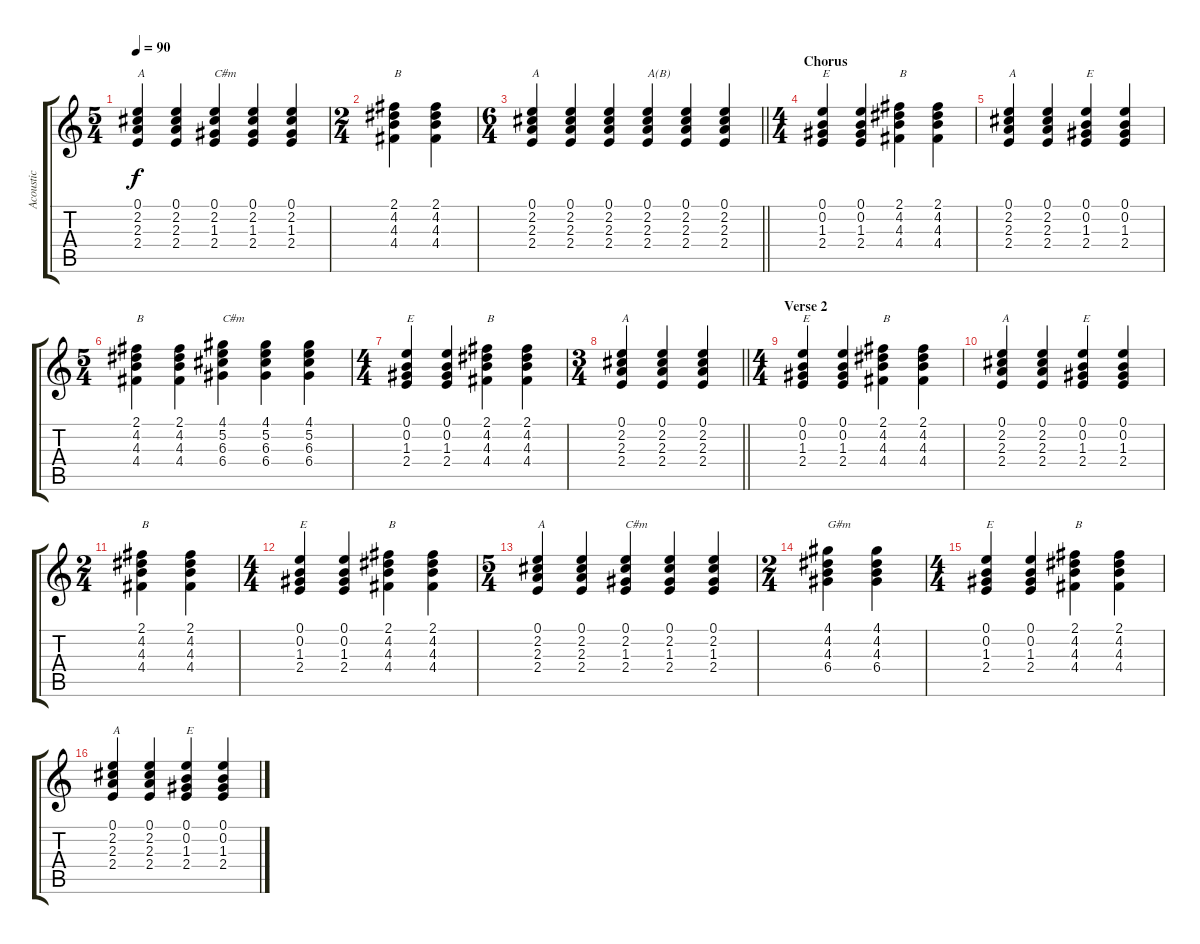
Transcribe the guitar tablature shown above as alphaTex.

\track ("Acoustic" "Acoustic") {instrument acousticguitarsteel}
\staff {score tabs}
\tuning (E4 B3 G3 D3 A2 E2) {hide}
\ts (5 4)
\tempo 90
\clef g2
\ks c
(0.1 2.2 2.3 2.4).4{txt "A" dy f} (0.1 2.2 2.3 2.4).4 (0.1 2.2 1.3 2.4).4{txt "C#m"} (0.1 2.2 1.3 2.4).4 (0.1 2.2 1.3 2.4).4 |
\ts (2 4)
(2.1 4.2 4.3 4.4).4{txt "B"} (2.1 4.2 4.3 4.4).4 |
\ts (6 4)
\barLineRight lightlight
(0.1 2.2 2.3 2.4).4{txt "A"} (0.1 2.2 2.3 2.4).4 (0.1 2.2 2.3 2.4).4 (0.1 2.2 2.3 2.4).4{txt "A(B)"} (0.1 2.2 2.3 2.4).4 (0.1 2.2 2.3 2.4).4 |
\ts (4 4)
\section ("" "Chorus")
(0.1 0.2 1.3 2.4).4{txt "E"} (0.1 0.2 1.3 2.4).4 (2.1 4.2 4.3 4.4).4{txt "B"} (2.1 4.2 4.3 4.4).4 |
(0.1 2.2 2.3 2.4).4{txt "A"} (0.1 2.2 2.3 2.4).4 (0.1 0.2 1.3 2.4).4{txt "E"} (0.1 0.2 1.3 2.4).4 |
\ts (5 4)
(2.1 4.2 4.3 4.4).4{txt "B"} (2.1 4.2 4.3 4.4).4 (4.1 5.2 6.3 6.4).4{txt "C#m"} (4.1 5.2 6.3 6.4).4 (4.1 5.2 6.3 6.4).4 |
\ts (4 4)
(0.1 0.2 1.3 2.4).4{txt "E"} (0.1 0.2 1.3 2.4).4 (2.1 4.2 4.3 4.4).4{txt "B"} (2.1 4.2 4.3 4.4).4 |
\ts (3 4)
\barLineRight lightlight
(0.1 2.2 2.3 2.4).4{txt "A"} (0.1 2.2 2.3 2.4).4 (0.1 2.2 2.3 2.4).4 |
\ts (4 4)
\section ("" "Verse 2")
(0.1 0.2 1.3 2.4).4{txt "E"} (0.1 0.2 1.3 2.4).4 (2.1 4.2 4.3 4.4).4{txt "B"} (2.1 4.2 4.3 4.4).4 |
(0.1 2.2 2.3 2.4).4{txt "A"} (0.1 2.2 2.3 2.4).4 (0.1 0.2 1.3 2.4).4{txt "E"} (0.1 0.2 1.3 2.4).4 |
\ts (2 4)
(2.1 4.2 4.3 4.4).4{txt "B"} (2.1 4.2 4.3 4.4).4 |
\ts (4 4)
(0.1 0.2 1.3 2.4).4{txt "E"} (0.1 0.2 1.3 2.4).4 (2.1 4.2 4.3 4.4).4{txt "B"} (2.1 4.2 4.3 4.4).4 |
\ts (5 4)
(0.1 2.2 2.3 2.4).4{txt "A"} (0.1 2.2 2.3 2.4).4 (0.1 2.2 1.3 2.4).4{txt "C#m"} (0.1 2.2 1.3 2.4).4 (0.1 2.2 1.3 2.4).4 |
\ts (2 4)
(4.1 4.2 4.3 6.4).4{txt "G#m"} (4.1 4.2 4.3 6.4).4 |
\ts (4 4)
(0.1 0.2 1.3 2.4).4{txt "E"} (0.1 0.2 1.3 2.4).4 (2.1 4.2 4.3 4.4).4{txt "B"} (2.1 4.2 4.3 4.4).4 |
(0.1 2.2 2.3 2.4).4{txt "A"} (0.1 2.2 2.3 2.4).4 (0.1 0.2 1.3 2.4).4{txt "E"} (0.1 0.2 1.3 2.4).4
